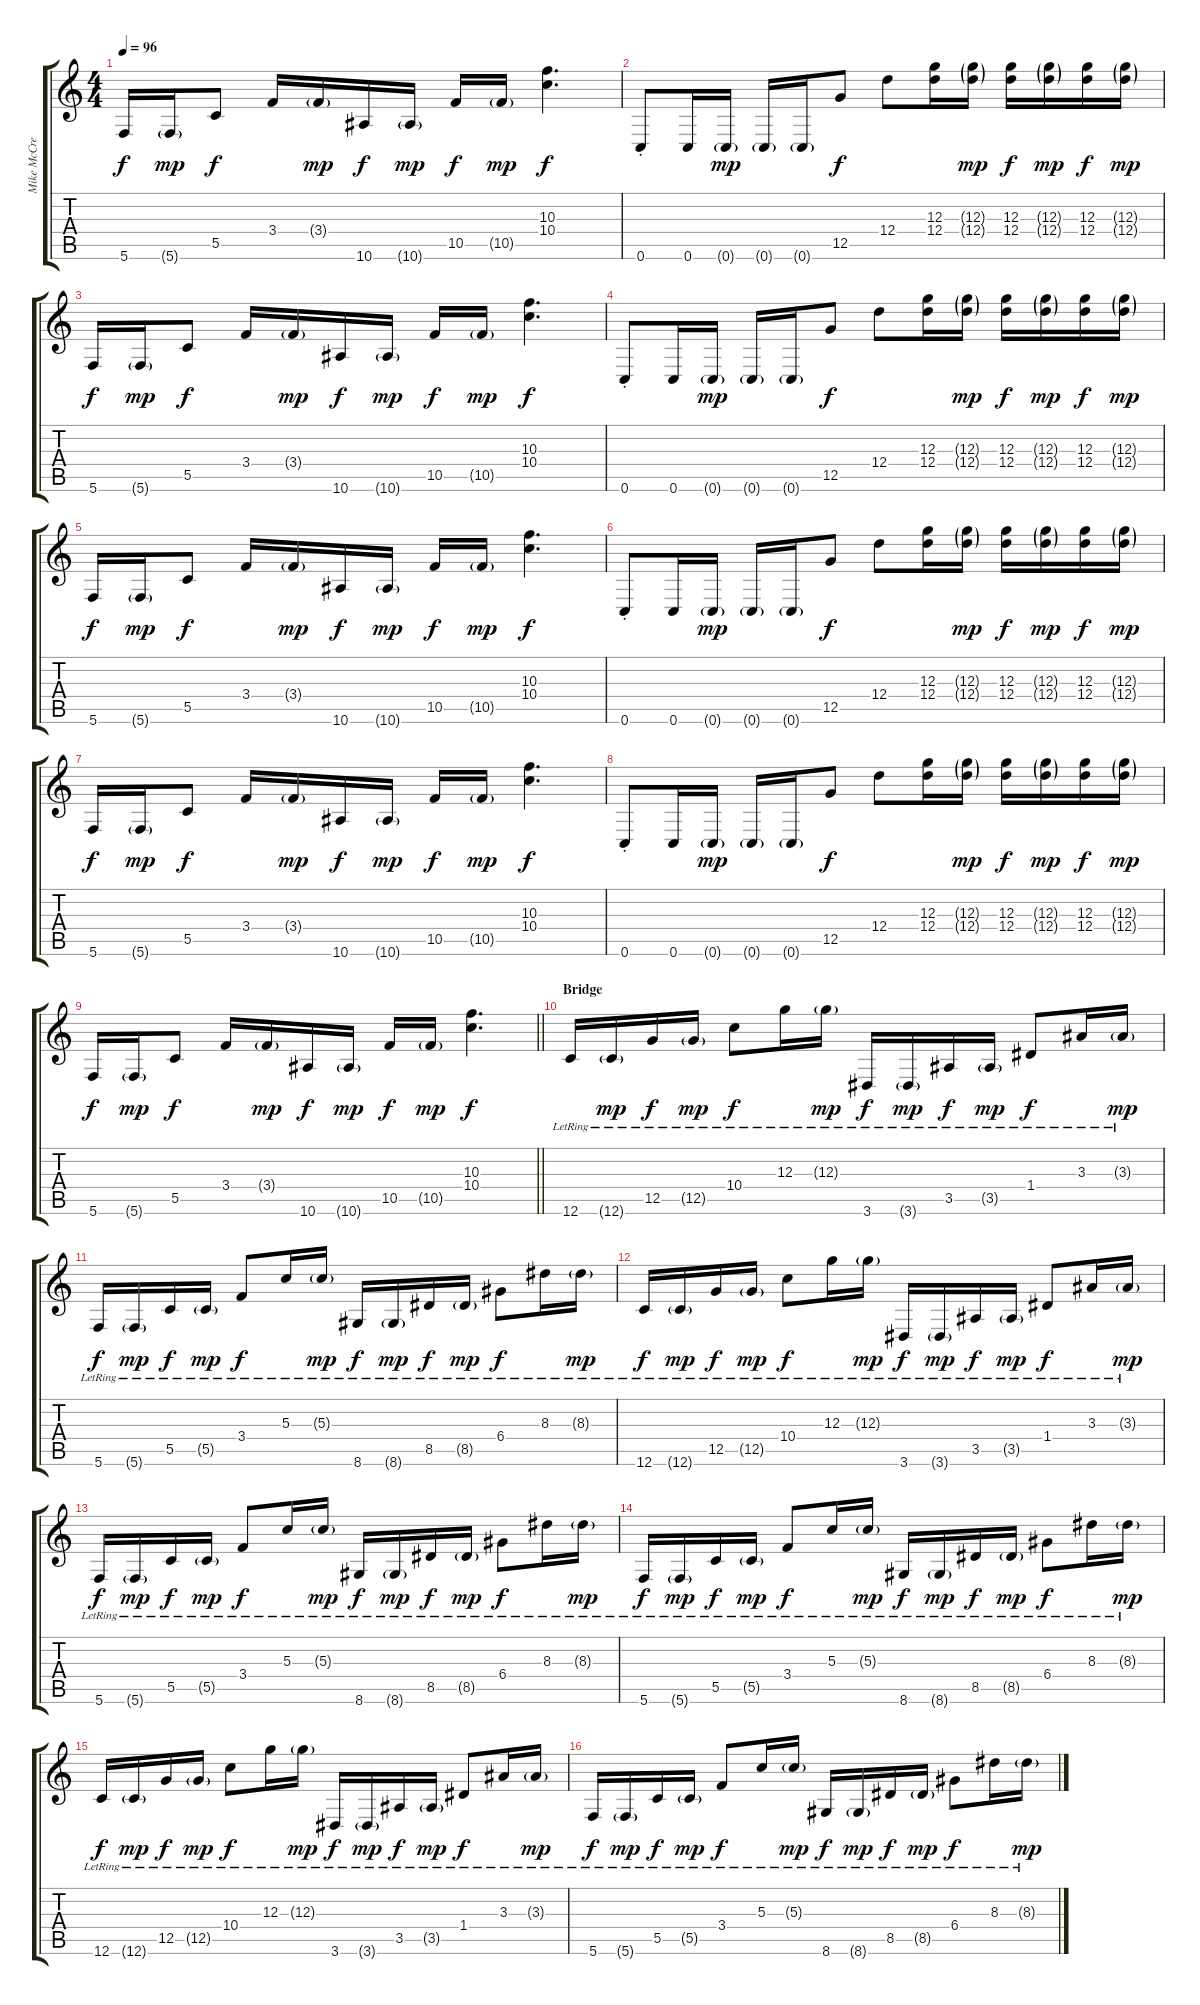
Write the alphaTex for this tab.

\track ("Mike McCready" "Mike McCre") {instrument distortionguitar}
\staff {score tabs}
\tuning (E4 B3 G3 D3 G2 C2) {hide}
\ts (4 4)
\tempo 96
\clef g2
\ks c
5.6.16{dy f} 5.6{g}.16{dy mp} 5.5.8{dy f} 3.4.16 3.4{g}.16{dy mp} 10.6.16{dy f} 10.6{g}.16{dy mp} 10.5.16{dy f} 10.5{g}.16{dy mp} (10.3 10.4).4{d dy f} |
0.6{st}.8 0.6.16 0.6{g}.16{dy mp} 0.6{g}.16 0.6{g}.16 12.5.8{dy f} 12.4.8 (12.3 12.4).16 (12.3{g} 12.4{g}).16{dy mp} (12.3 12.4).16{dy f} (12.3{g} 12.4{g}).16{dy mp} (12.3 12.4).16{dy f} (12.3{g} 12.4{g}).16{dy mp} |
5.6.16{dy f} 5.6{g}.16{dy mp} 5.5.8{dy f} 3.4.16 3.4{g}.16{dy mp} 10.6.16{dy f} 10.6{g}.16{dy mp} 10.5.16{dy f} 10.5{g}.16{dy mp} (10.3 10.4).4{d dy f} |
0.6{st}.8 0.6.16 0.6{g}.16{dy mp} 0.6{g}.16 0.6{g}.16 12.5.8{dy f} 12.4.8 (12.3 12.4).16 (12.3{g} 12.4{g}).16{dy mp} (12.3 12.4).16{dy f} (12.3{g} 12.4{g}).16{dy mp} (12.3 12.4).16{dy f} (12.3{g} 12.4{g}).16{dy mp} |
5.6.16{dy f} 5.6{g}.16{dy mp} 5.5.8{dy f} 3.4.16 3.4{g}.16{dy mp} 10.6.16{dy f} 10.6{g}.16{dy mp} 10.5.16{dy f} 10.5{g}.16{dy mp} (10.3 10.4).4{d dy f} |
0.6{st}.8 0.6.16 0.6{g}.16{dy mp} 0.6{g}.16 0.6{g}.16 12.5.8{dy f} 12.4.8 (12.3 12.4).16 (12.3{g} 12.4{g}).16{dy mp} (12.3 12.4).16{dy f} (12.3{g} 12.4{g}).16{dy mp} (12.3 12.4).16{dy f} (12.3{g} 12.4{g}).16{dy mp} |
5.6.16{dy f} 5.6{g}.16{dy mp} 5.5.8{dy f} 3.4.16 3.4{g}.16{dy mp} 10.6.16{dy f} 10.6{g}.16{dy mp} 10.5.16{dy f} 10.5{g}.16{dy mp} (10.3 10.4).4{d dy f} |
0.6{st}.8 0.6.16 0.6{g}.16{dy mp} 0.6{g}.16 0.6{g}.16 12.5.8{dy f} 12.4.8 (12.3 12.4).16 (12.3{g} 12.4{g}).16{dy mp} (12.3 12.4).16{dy f} (12.3{g} 12.4{g}).16{dy mp} (12.3 12.4).16{dy f} (12.3{g} 12.4{g}).16{dy mp} |
\barLineRight lightlight
5.6.16{dy f} 5.6{g}.16{dy mp} 5.5.8{dy f} 3.4.16 3.4{g}.16{dy mp} 10.6.16{dy f} 10.6{g}.16{dy mp} 10.5.16{dy f} 10.5{g}.16{dy mp} (10.3 10.4).4{d dy f} |
\section ("" "Bridge")
12.6{lr}.16 12.6{g lr}.16{dy mp} 12.5{lr}.16{dy f} 12.5{g lr}.16{dy mp} 10.4{lr}.8{dy f} 12.3{lr}.16 12.3{g lr}.16{dy mp} 3.6{lr}.16{dy f} 3.6{g lr}.16{dy mp} 3.5{lr}.16{dy f} 3.5{g lr}.16{dy mp} 1.4{lr}.8{dy f} 3.3{lr}.16 3.3{g lr}.16{dy mp} |
5.6{lr}.16{dy f} 5.6{g lr}.16{dy mp} 5.5{lr}.16{dy f} 5.5{g lr}.16{dy mp} 3.4{lr}.8{dy f} 5.3{lr}.16 5.3{g lr}.16{dy mp} 8.6{lr}.16{dy f} 8.6{g lr}.16{dy mp} 8.5{lr}.16{dy f} 8.5{g lr}.16{dy mp} 6.4{lr}.8{dy f} 8.3{lr}.16 8.3{g lr}.16{dy mp} |
12.6{lr}.16{dy f} 12.6{g lr}.16{dy mp} 12.5{lr}.16{dy f} 12.5{g lr}.16{dy mp} 10.4{lr}.8{dy f} 12.3{lr}.16 12.3{g lr}.16{dy mp} 3.6{lr}.16{dy f} 3.6{g lr}.16{dy mp} 3.5{lr}.16{dy f} 3.5{g lr}.16{dy mp} 1.4{lr}.8{dy f} 3.3{lr}.16 3.3{g lr}.16{dy mp} |
5.6{lr}.16{dy f} 5.6{g lr}.16{dy mp} 5.5{lr}.16{dy f} 5.5{g lr}.16{dy mp} 3.4{lr}.8{dy f} 5.3{lr}.16 5.3{g lr}.16{dy mp} 8.6{lr}.16{dy f} 8.6{g lr}.16{dy mp} 8.5{lr}.16{dy f} 8.5{g lr}.16{dy mp} 6.4{lr}.8{dy f} 8.3{lr}.16 8.3{g lr}.16{dy mp} |
5.6{lr}.16{dy f} 5.6{g lr}.16{dy mp} 5.5{lr}.16{dy f} 5.5{g lr}.16{dy mp} 3.4{lr}.8{dy f} 5.3{lr}.16 5.3{g lr}.16{dy mp} 8.6{lr}.16{dy f} 8.6{g lr}.16{dy mp} 8.5{lr}.16{dy f} 8.5{g lr}.16{dy mp} 6.4{lr}.8{dy f} 8.3{lr}.16 8.3{g lr}.16{dy mp} |
12.6{lr}.16{dy f} 12.6{g lr}.16{dy mp} 12.5{lr}.16{dy f} 12.5{g lr}.16{dy mp} 10.4{lr}.8{dy f} 12.3{lr}.16 12.3{g lr}.16{dy mp} 3.6{lr}.16{dy f} 3.6{g lr}.16{dy mp} 3.5{lr}.16{dy f} 3.5{g lr}.16{dy mp} 1.4{lr}.8{dy f} 3.3{lr}.16 3.3{g lr}.16{dy mp} |
5.6{lr}.16{dy f} 5.6{g lr}.16{dy mp} 5.5{lr}.16{dy f} 5.5{g lr}.16{dy mp} 3.4{lr}.8{dy f} 5.3{lr}.16 5.3{g lr}.16{dy mp} 8.6{lr}.16{dy f} 8.6{g lr}.16{dy mp} 8.5{lr}.16{dy f} 8.5{g lr}.16{dy mp} 6.4{lr}.8{dy f} 8.3{lr}.16 8.3{g lr}.16{dy mp}
